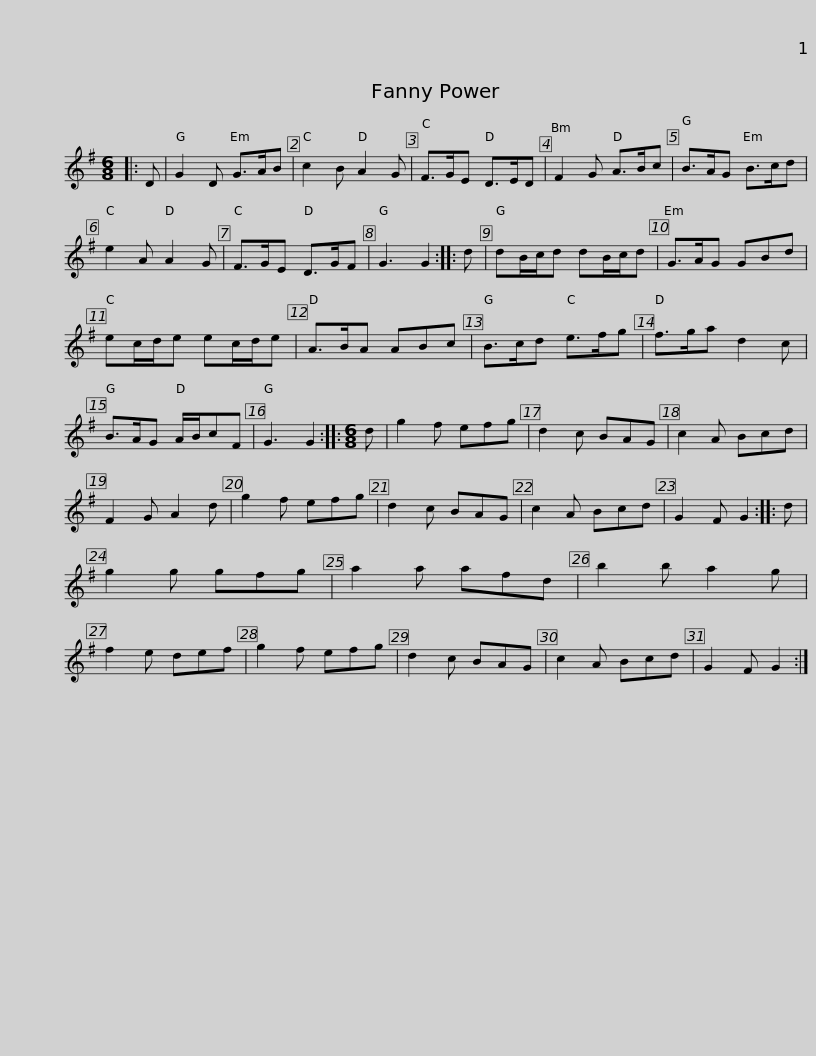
X:1
L:1/8
M:6/8
I:linebreak $
K:G
V:1 treble
V:1
|: D | G2 D G>AB | c2 B A2 G | F>GE D>ED | F2 G A>Bc | %5
 B>AG B>cd | e2 A A2 G |$ F>GE D>GF | G3 G2 :: d | %10
 dB/c/d dB/c/d | G>AG GBd | ec/d/e ec/d/e | A>BA ABc |$ B>cd e>fg | %15
 f>ga d2 c | B>AG A/B/cF | G3 G2 ::[M:6/8] d | g2 f efg | %20
 d2 c BAG | c2 A Bcd |$ F2 G A2 d | g2 f efg | d2 c BAG | %25
 c2 A Bcd | G2 F G2 :: d | g2 g gfg | a2 a afd | %30
 b2 b a2 g |$ f2 e def | g2 f efg | d2 c BAG | c2 A Bcd | %35
 G2 F G2 :| %36
